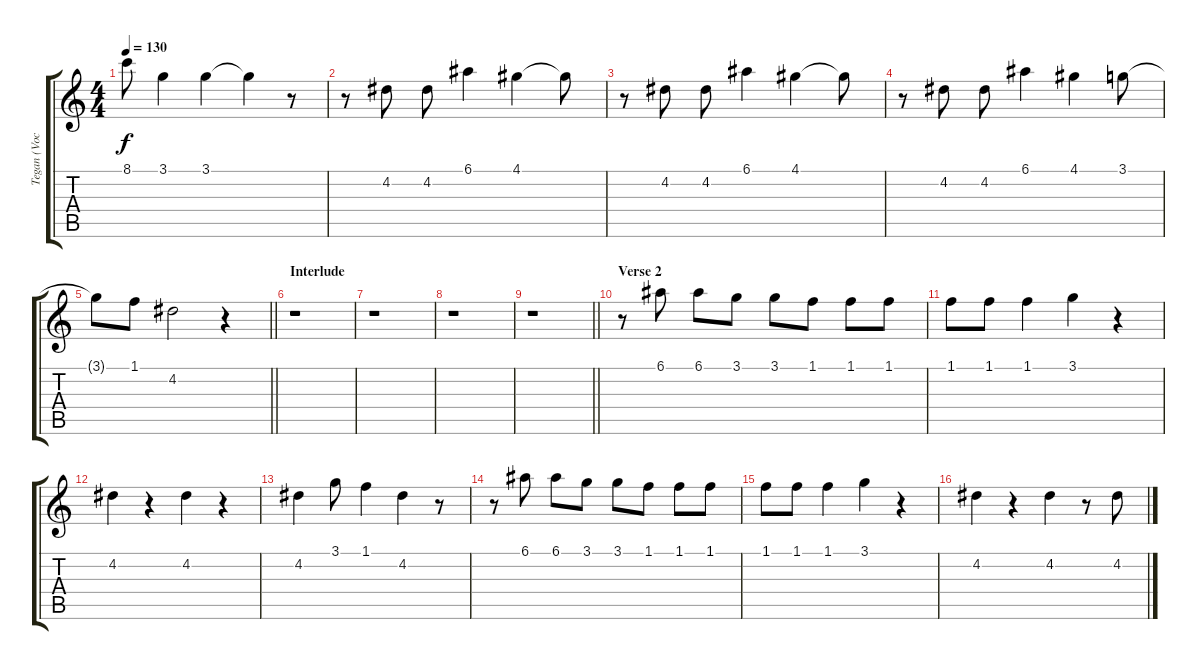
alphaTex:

\track ("Tegan (Vocals)" "Tegan (Voc") {instrument electricguitarjazz}
\staff {score tabs}
\tuning (E4 B3 G3 D3 A2 E2) {hide}
\ts (4 4)
\tempo 130
\clef g2
\ks c
8.1{t}.8{dy f} 3.1.4 3.1.4 3.1{t}.4 r.8 |
r.8 4.2.8 4.2.8 6.1.4 4.1.4 4.1{t}.8 |
r.8 4.2.8 4.2.8 6.1.4 4.1.4 4.1{t}.8 |
r.8 4.2.8 4.2.8 6.1.4 4.1.4 3.1.8 |
\barLineRight lightlight
3.1{t}.8 1.1.8 4.2.2 r.4 |
\section ("" "Interlude")
r.1 |
r.1 |
r.1 |
\barLineRight lightlight
r.1 |
\section ("" "Verse 2")
r.8 6.1.8 6.1.8 3.1.8 3.1.8 1.1.8 1.1.8 1.1.8 |
1.1.8 1.1.8 1.1.4 3.1.4 r.4 |
4.2.4 r.4 4.2.4 r.4 |
4.2.4 3.1.8 1.1.4 4.2.4 r.8 |
r.8 6.1.8 6.1.8 3.1.8 3.1.8 1.1.8 1.1.8 1.1.8 |
1.1.8 1.1.8 1.1.4 3.1.4 r.4 |
4.2.4 r.4 4.2.4 r.8 4.2.8
